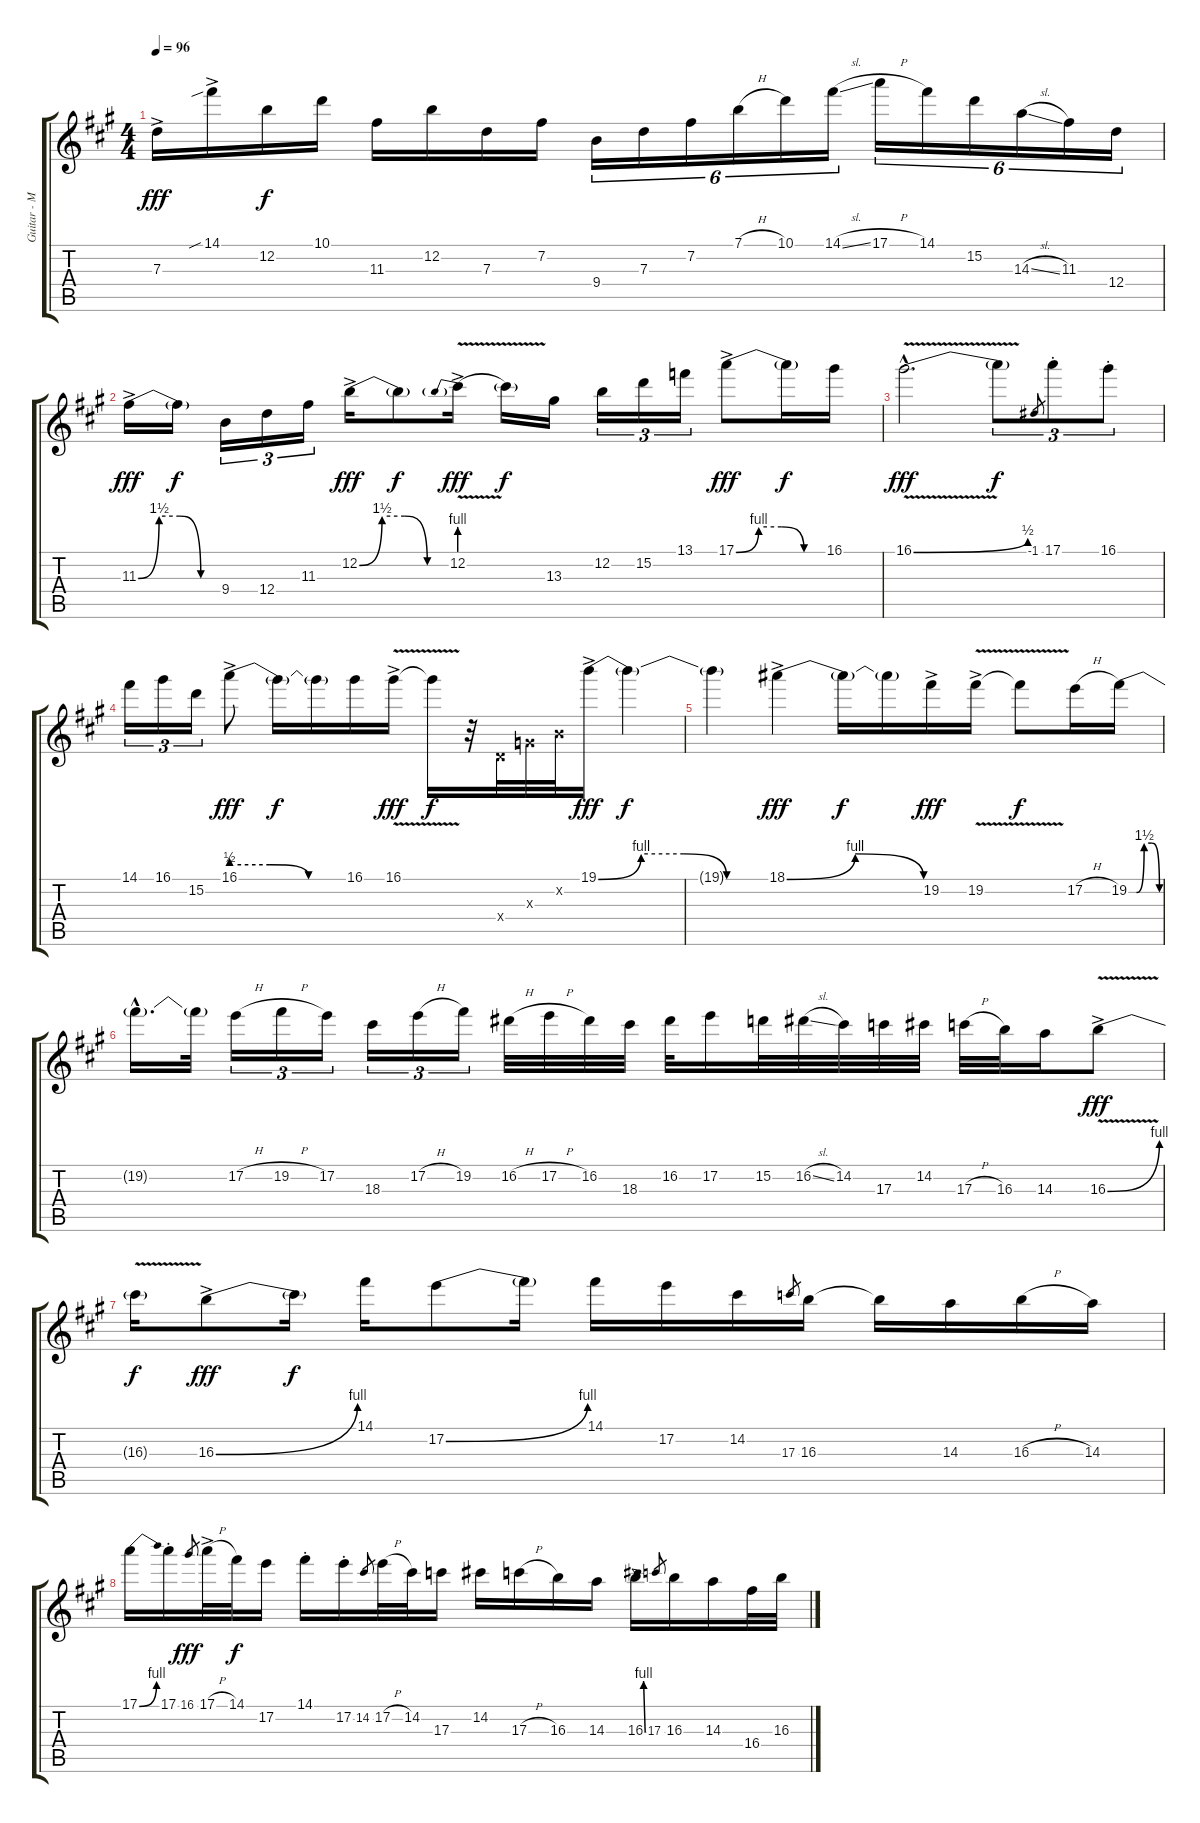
\track ("Guitar - Marty Friedman" "Guitar - M") {instrument overdrivenguitar}
\staff {score tabs}
\tuning (E4 B3 G3 D3 A2 E2) {hide}
\ts (4 4)
\tempo 96
\clef g2
\ks f#minor
7.3{ac}.16{dy fff} 14.1{sib ac}.16 12.2.16{dy f} 10.1.16 11.3.16 12.2.16 7.3.16 7.2.16 9.4.16{tu (6 4)} 7.3.16{tu (6 4)} 7.2.16{tu (6 4)} 7.1{h}.16{tu (6 4)} 10.1.16{tu (6 4)} 14.1{sl}.16{tu (6 4)} 17.1{h}.16{tu (6 4)} 14.1.16{tu (6 4)} 15.2.16{tu (6 4)} 14.3{sl}.16{tu (6 4)} 11.3.16{tu (6 4)} 12.4.16{tu (6 4)} |
11.3{be (custom 0 0 15 6 30 6 45 0 60 0) ac}.16{dy fff} 11.3{t}.16{dy f} 9.4.16{tu (3 2)} 12.4.16{tu (3 2)} 11.3.16{tu (3 2)} 12.2{be (custom 0 0 15 6 30 6 45 0 60 0) ac}.16{dy fff} 12.2{t}.8{dy f} 12.2{be (prebend 0 4 60 4) v ac}.16{dy fff} 12.2{t}.16{dy f} 13.3.16 12.2.16{tu (3 2)} 15.2.16{tu (3 2)} 13.1.16{tu (3 2)} 17.1{be (custom 0 0 15 4 30 4 45 0 60 0) ac}.8{dy fff} 17.1{t}.16{dy f} 16.1.16 |
16.1{be (bend 0 0 60 2) v hac}.2{d dy fff} 16.1{t}.8{tu (3 2) dy f} -1.1.8{gr} 17.1{st}.8{tu (3 2)} 16.1{st}.8{tu (3 2)} |
14.1.16{tu (3 2)} 16.1.16{tu (3 2)} 15.2.16{tu (3 2)} 16.1{be (custom 0 2 20 2 40 0 60 0) ac}.8{dy fff} 16.1{t}.16{dy f} 16.1{t}.16 16.1.16 16.1{v ac}.16{dy fff} 16.1{t}.16{dy f} r.32 0.4{x}.32 0.3{x}.32 0.2{x}.32 19.1{be (custom 0 0 15 4 30 4 45 0 60 0) ac}.16{dy fff} 19.1{t}.4{dy f} |
19.1{t}.4 18.1{be (bendrelease 0 0 15 4 15 4 60 0) ac}.4{dy fff} 18.1{t}.16{dy f} 18.1{t}.16 19.2{ac}.16{dy fff} 19.2{v ac}.16 19.2{t}.8{dy f} 17.2{h}.16 19.2{be (custom 0 0 15 0 30 6 45 6 60 0)}.16 |
19.2{hac t}.16{d} 19.2{t}.32 17.2{h}.16{tu (3 2)} 19.2{h}.16{tu (3 2)} 17.2.16{tu (3 2)} 18.3.16{tu (3 2)} 17.2{h}.16{tu (3 2)} 19.2.16{tu (3 2)} 16.2{h}.32 17.2{h}.32 16.2.32 18.3.32 16.2.32 17.2.16 15.2.32 16.2{sl}.32 14.2.32 17.3.32 14.2.32 17.3{h}.32 16.3.32 14.3.16 16.3{be (bend 0 0 60 4) v ac}.8{dy fff} |
16.3{t}.16{dy f} 16.3{be (bend 0 0 60 4) ac}.8{dy fff} 16.3{t}.16{dy f} 14.1.16 17.2{be (bend 0 0 60 4)}.8 17.2{t}.16 14.1.16 17.2.16 14.2.16 17.3.8{gr} 16.3.16 16.3{t}.16 14.3.16 16.3{h}.16 14.3.16 |
17.1{be (bend 0 0 60 4)}.16 17.1{st}.16 16.1.8{gr dy fff} 17.1{h ac}.32 14.1.32{dy f} 17.2.16 14.1{st}.16 17.2{st}.16 14.2.8{gr} 17.2{h}.32 14.2.32 17.3.16 14.2.16 17.3{h}.16 16.3.16 14.3.16 16.3{be (bend 0 0 60 4)}.16 17.3.8{gr} 16.3.16 14.3.16 16.4.32 16.3.32
